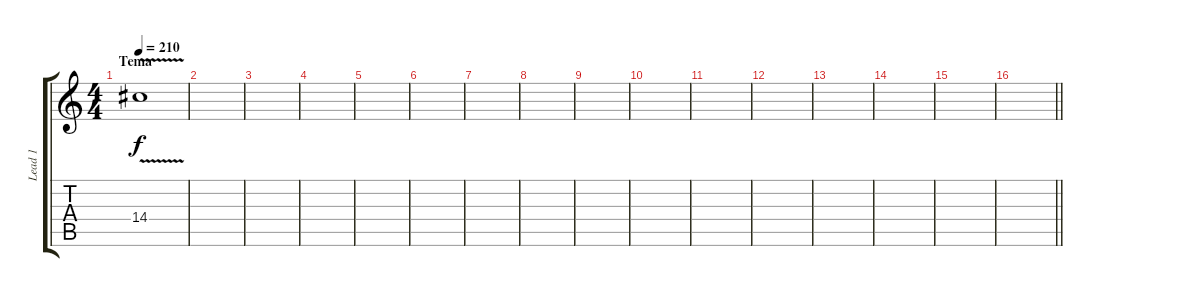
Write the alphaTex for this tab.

\track ("Lead 1" "Lead 1") {instrument distortionguitar}
\staff {score tabs}
\tuning (Db4 Ab3 E3 B2 Gb2 Db2) {hide}
\ts (4 4)
\section ("" "Tema")
\tempo 210
\clef g2
\ks c
14.4{v}.1{dy f} |
|
|
|
|
|
|
|
|
|
|
|
|
|
|
\barLineRight lightlight
